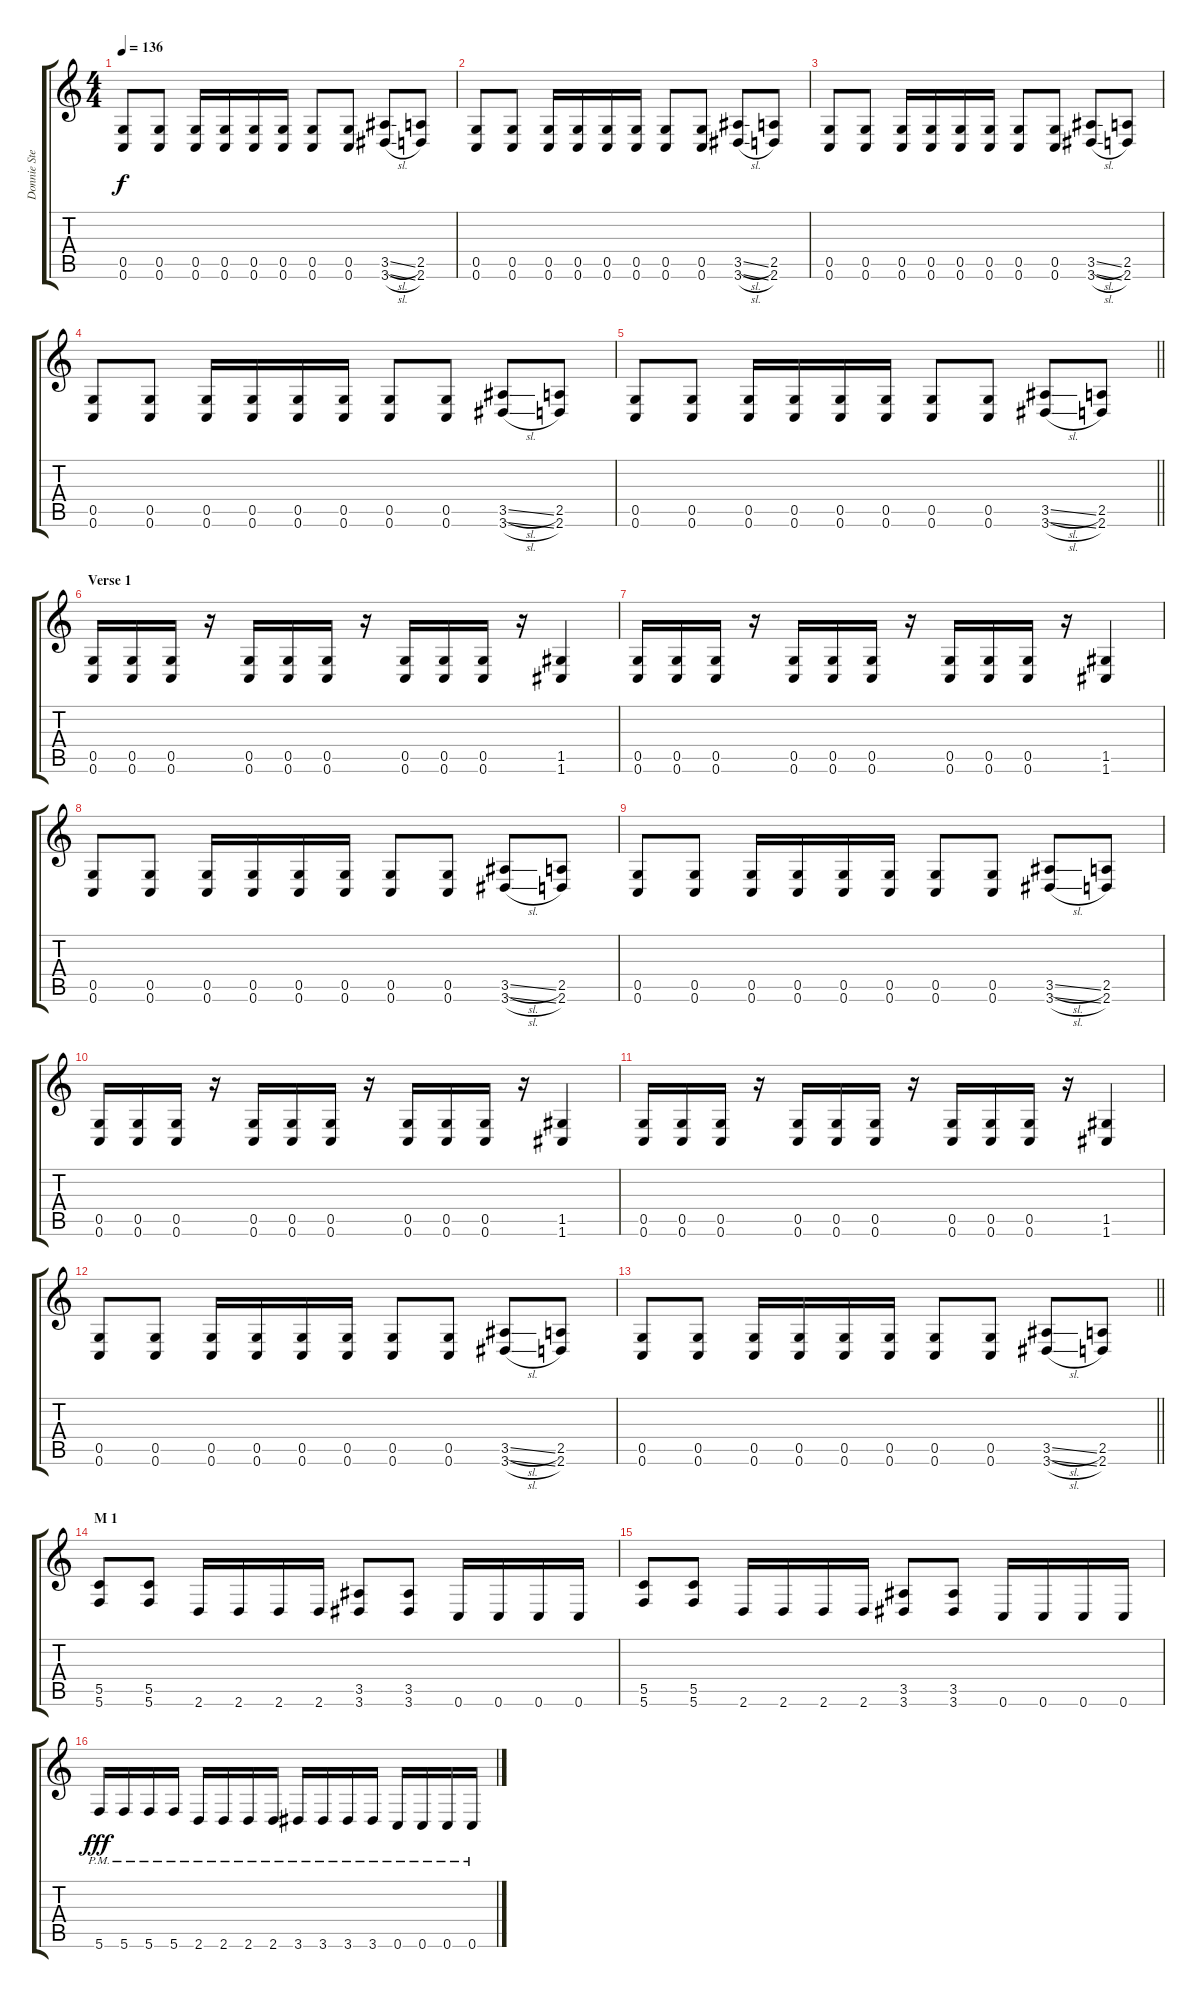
\track ("Donnie Steele" "Donnie Ste") {instrument distortionguitar}
\staff {score tabs}
\tuning (D4 A3 F3 C3 G2 C2) {hide}
\ts (4 4)
\tempo 136
\clef g2
\ks c
(0.5 0.6).8{dy f} (0.5 0.6).8 (0.5 0.6).16 (0.5 0.6).16 (0.5 0.6).16 (0.5 0.6).16 (0.5 0.6).8 (0.5 0.6).8 (3.5{sl} 3.6{sl}).8 (2.5 2.6).8 |
(0.5 0.6).8 (0.5 0.6).8 (0.5 0.6).16 (0.5 0.6).16 (0.5 0.6).16 (0.5 0.6).16 (0.5 0.6).8 (0.5 0.6).8 (3.5{sl} 3.6{sl}).8 (2.5 2.6).8 |
(0.5 0.6).8 (0.5 0.6).8 (0.5 0.6).16 (0.5 0.6).16 (0.5 0.6).16 (0.5 0.6).16 (0.5 0.6).8 (0.5 0.6).8 (3.5{sl} 3.6{sl}).8 (2.5 2.6).8 |
(0.5 0.6).8 (0.5 0.6).8 (0.5 0.6).16 (0.5 0.6).16 (0.5 0.6).16 (0.5 0.6).16 (0.5 0.6).8 (0.5 0.6).8 (3.5{sl} 3.6{sl}).8 (2.5 2.6).8 |
\barLineRight lightlight
(0.5 0.6).8 (0.5 0.6).8 (0.5 0.6).16 (0.5 0.6).16 (0.5 0.6).16 (0.5 0.6).16 (0.5 0.6).8 (0.5 0.6).8 (3.5{sl} 3.6{sl}).8 (2.5 2.6).8 |
\section ("" "Verse 1")
(0.5 0.6).16 (0.5 0.6).16 (0.5 0.6).16 r.16 (0.5 0.6).16 (0.5 0.6).16 (0.5 0.6).16 r.16 (0.5 0.6).16 (0.5 0.6).16 (0.5 0.6).16 r.16 (1.5 1.6).4 |
(0.5 0.6).16 (0.5 0.6).16 (0.5 0.6).16 r.16 (0.5 0.6).16 (0.5 0.6).16 (0.5 0.6).16 r.16 (0.5 0.6).16 (0.5 0.6).16 (0.5 0.6).16 r.16 (1.5 1.6).4 |
(0.5 0.6).8 (0.5 0.6).8 (0.5 0.6).16 (0.5 0.6).16 (0.5 0.6).16 (0.5 0.6).16 (0.5 0.6).8 (0.5 0.6).8 (3.5{sl} 3.6{sl}).8 (2.5 2.6).8 |
(0.5 0.6).8 (0.5 0.6).8 (0.5 0.6).16 (0.5 0.6).16 (0.5 0.6).16 (0.5 0.6).16 (0.5 0.6).8 (0.5 0.6).8 (3.5{sl} 3.6{sl}).8 (2.5 2.6).8 |
(0.5 0.6).16 (0.5 0.6).16 (0.5 0.6).16 r.16 (0.5 0.6).16 (0.5 0.6).16 (0.5 0.6).16 r.16 (0.5 0.6).16 (0.5 0.6).16 (0.5 0.6).16 r.16 (1.5 1.6).4 |
(0.5 0.6).16 (0.5 0.6).16 (0.5 0.6).16 r.16 (0.5 0.6).16 (0.5 0.6).16 (0.5 0.6).16 r.16 (0.5 0.6).16 (0.5 0.6).16 (0.5 0.6).16 r.16 (1.5 1.6).4 |
(0.5 0.6).8 (0.5 0.6).8 (0.5 0.6).16 (0.5 0.6).16 (0.5 0.6).16 (0.5 0.6).16 (0.5 0.6).8 (0.5 0.6).8 (3.5{sl} 3.6{sl}).8 (2.5 2.6).8 |
\barLineRight lightlight
(0.5 0.6).8 (0.5 0.6).8 (0.5 0.6).16 (0.5 0.6).16 (0.5 0.6).16 (0.5 0.6).16 (0.5 0.6).8 (0.5 0.6).8 (3.5{sl} 3.6{sl}).8 (2.5 2.6).8 |
\section ("" "M 1")
(5.5 5.6).8 (5.5 5.6).8 2.6.16 2.6.16 2.6.16 2.6.16 (3.5 3.6).8 (3.5 3.6).8 0.6.16 0.6.16 0.6.16 0.6.16 |
(5.5 5.6).8 (5.5 5.6).8 2.6.16 2.6.16 2.6.16 2.6.16 (3.5 3.6).8 (3.5 3.6).8 0.6.16 0.6.16 0.6.16 0.6.16 |
5.6{pm}.16{dy fff} 5.6{pm}.16 5.6{pm}.16 5.6{pm}.16 2.6{pm}.16 2.6{pm}.16 2.6{pm}.16 2.6{pm}.16 3.6{pm}.16 3.6{pm}.16 3.6{pm}.16 3.6{pm}.16 0.6{pm}.16 0.6{pm}.16 0.6{pm}.16 0.6{pm}.16
